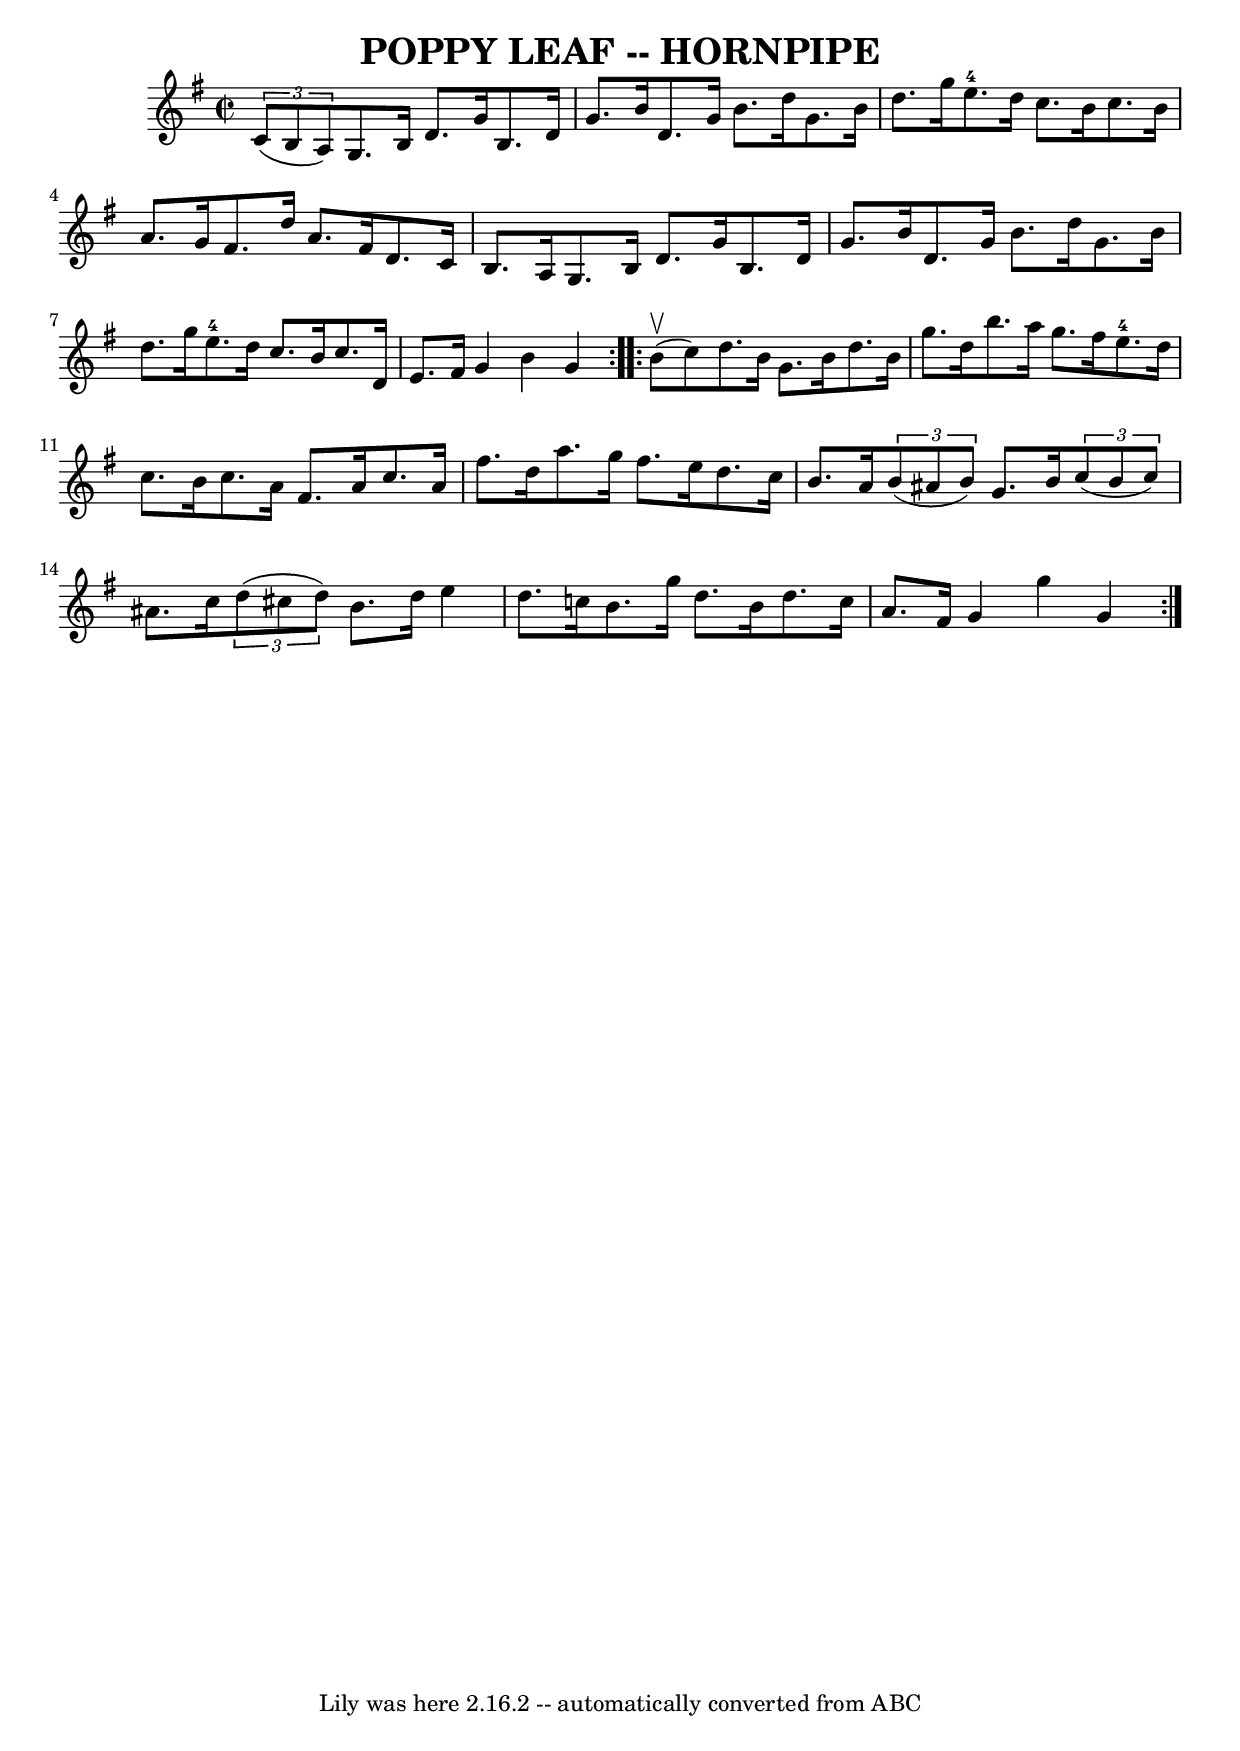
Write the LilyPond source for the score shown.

\version "2.16.2"
\include "Mammoth.ily"
\header {
  %% book = "Ryan's Mammoth Collection of Fiddle Tunes"
  crossRefNumber = "1"
  footnotes = ""
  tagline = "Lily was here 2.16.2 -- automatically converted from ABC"
  title = "POPPY LEAF -- HORNPIPE"

}
voicedefault =  {



  \repeat volta 2 {

    \override Staff.TimeSignature #'style = #'C
    \time 2/2 
    \key g \major
    \times 2/3 { c'8 (b8 a8) 
	       }       |
    
    g8. b16 d'8. g'16 b8. d'16 g'8. b'16    |
    d'8.  
    g'16 b'8. d''16 g'8. b'16 d''8. g''16    |
    e''8. 
    -4 d''16 c''8. b'16 c''8. b'16 a'8. g'16    |
    
    fis'8. d''16 a'8. fis'16 d'8. c'16 b8. a16    |
    
    |
    g8. b16 d'8. g'16 b8. d'16 g'8. b'16    
    |
    d'8. g'16 b'8. d''16 g'8. b'16 d''8. g''16    
    |
    e''8.-4 d''16 c''8. b'16 c''8. d'16 e'8.    
    fis'16    |
    g'4 b'4 g'4    
  }     
  \repeat volta 2 {
    b'8 
    (^\upbow c''8)       |
    d''8. b'16 g'8. b'16 d''8.    
    b'16 g''8. d''16    |
    b''8. a''16 g''8. fis''16      
    e''8.-4 d''16 c''8. b'16    |
    c''8. a'16 fis'8.    
    a'16 c''8. a'16 fis''8. d''16    |
    a''8. g''16    
    fis''8. e''16 d''8. c''16 b'8. a'16    |
    |
    
    \times 2/3 { b'8 (ais'8 b'8) 
	       } g'8. b'16    \times 2/3 { c''8 
					   (b'8 c''8) 
					 } ais'8. c''16    |
    \times 2/3 { d''8 (
		 cis''8 d''8) 
	       } b'8. d''16 e''4 d''8. c''!16    |
    
    b'8. g''16 d''8. b'16 d''8. c''16 a'8. fis'16    |
    
    g'4 g''4 g'4    
  }   

}

\score{
  <<

    \context Staff="default"
    {
      \voicedefault 
      
    }

  >>
  \layout {
    
  }
  \midi {
  }

}
